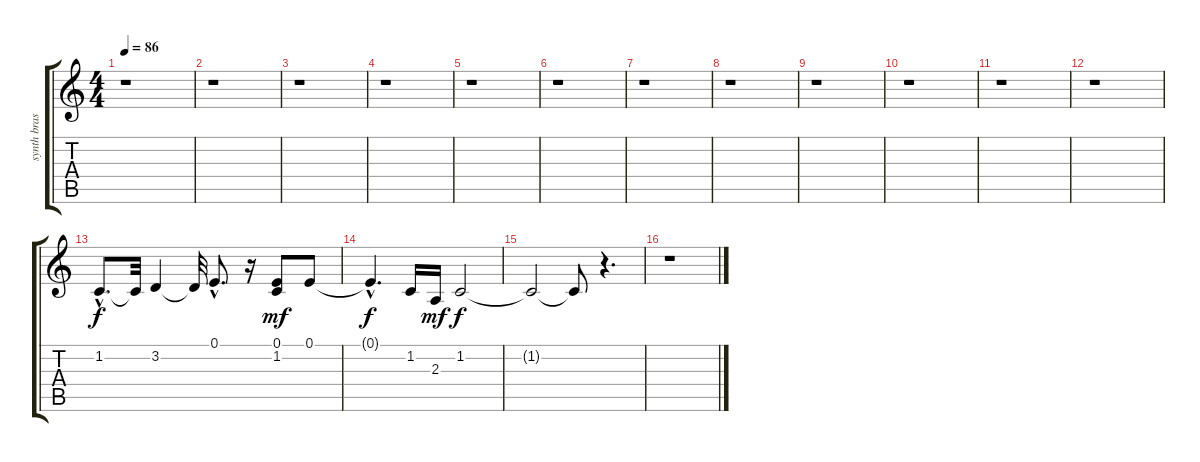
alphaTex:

\track ("synth brass" "synth bras") {instrument synthbrass2}
\staff {score tabs}
\tuning (E4 B3 G3 D3 A2 E2) {hide}
\ts (4 4)
\tempo 86
\clef g2
\ks c
r.1{dy f} |
r.1 |
r.1 |
r.1 |
r.1 |
r.1 |
r.1 |
r.1 |
r.1 |
r.1 |
r.1 |
r.1 |
1.2{hac}.8{d} 1.2{t}.32 3.2.4 3.2{t}.32 0.1{hac}.8{d} r.16 (0.1 1.2).8{dy mf} 0.1.8 |
0.1{hac t}.4{d dy f} 1.2.16 2.3.16{dy mf} 1.2.2{dy f} |
1.2{t}.2 1.2{t}.8 r.4{d} |
r.1
